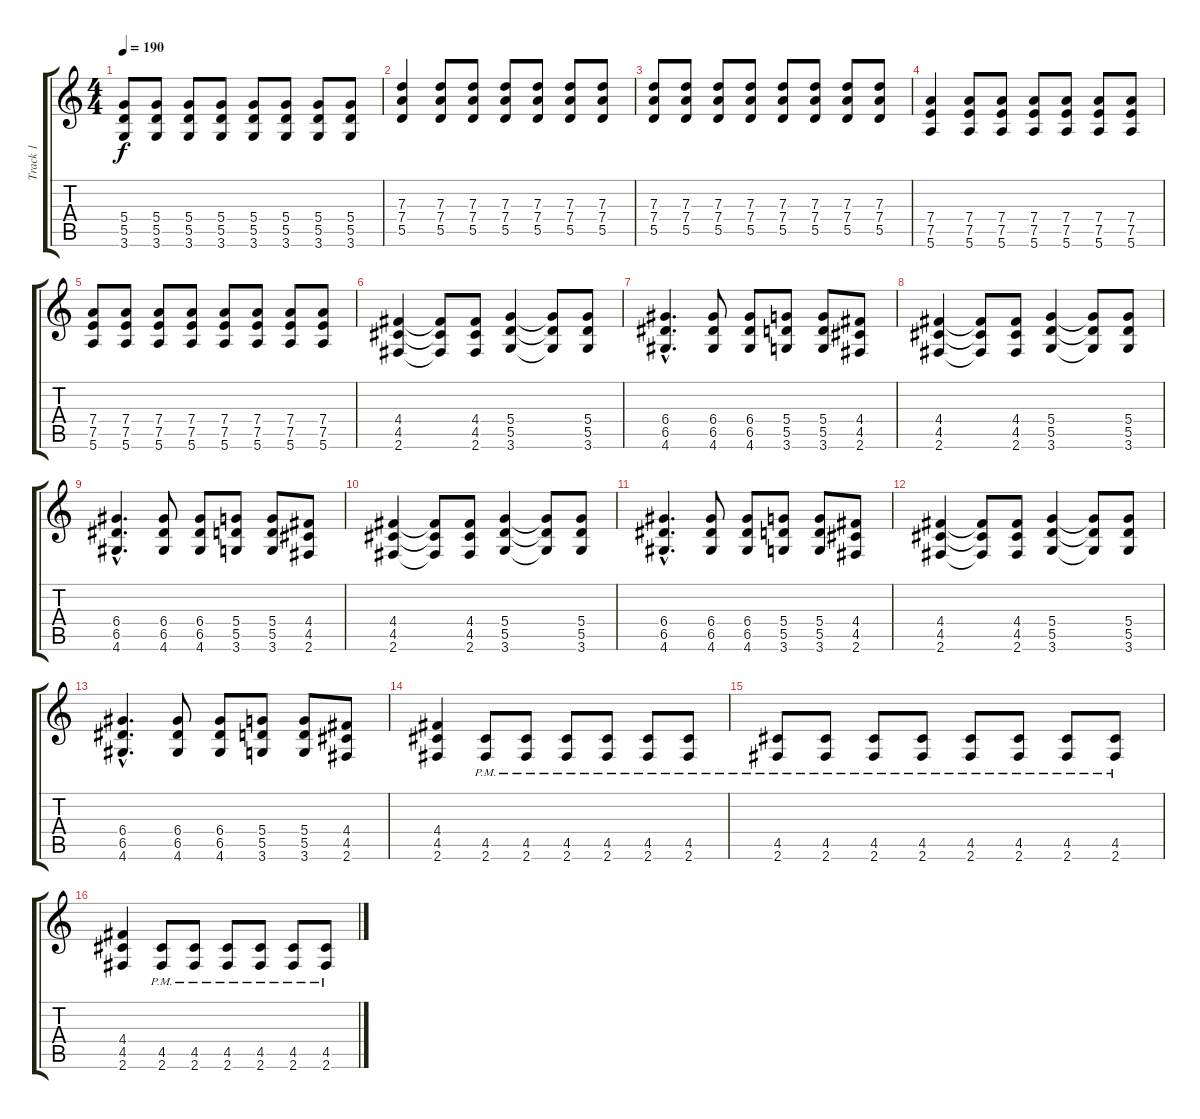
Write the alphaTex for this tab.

\track ("Track 1" "Track 1") {instrument overdrivenguitar}
\staff {score tabs}
\tuning (E4 B3 G3 D3 A2 E2) {hide}
\ts (4 4)
\tempo 190
\clef g2
\ks c
(5.4 5.5 3.6).8{dy f} (5.4 5.5 3.6).8 (5.4 5.5 3.6).8 (5.4 5.5 3.6).8 (5.4 5.5 3.6).8 (5.4 5.5 3.6).8 (5.4 5.5 3.6).8 (5.4 5.5 3.6).8 |
(7.3 7.4 5.5).4 (7.3 7.4 5.5).8 (7.3 7.4 5.5).8 (7.3 7.4 5.5).8 (7.3 7.4 5.5).8 (7.3 7.4 5.5).8 (7.3 7.4 5.5).8 |
(7.3 7.4 5.5).8 (7.3 7.4 5.5).8 (7.3 7.4 5.5).8 (7.3 7.4 5.5).8 (7.3 7.4 5.5).8 (7.3 7.4 5.5).8 (7.3 7.4 5.5).8 (7.3 7.4 5.5).8 |
(7.4 7.5 5.6).4 (7.4 7.5 5.6).8 (7.4 7.5 5.6).8 (7.4 7.5 5.6).8 (7.4 7.5 5.6).8 (7.4 7.5 5.6).8 (7.4 7.5 5.6).8 |
(7.4 7.5 5.6).8 (7.4 7.5 5.6).8 (7.4 7.5 5.6).8 (7.4 7.5 5.6).8 (7.4 7.5 5.6).8 (7.4 7.5 5.6).8 (7.4 7.5 5.6).8 (7.4 7.5 5.6).8 |
(4.4 4.5 2.6).4 (4.4{t} 4.5{t} 2.6{t}).8 (4.4 4.5 2.6).8 (5.4 5.5 3.6).4 (5.4{t} 5.5{t} 3.6{t}).8 (5.4 5.5 3.6).8 |
(6.4{hac} 6.5{hac} 4.6{hac}).4{d} (6.4 6.5 4.6).8 (6.4 6.5 4.6).8 (5.4 5.5 3.6).8 (5.4 5.5 3.6).8 (4.4 4.5 2.6).8 |
(4.4 4.5 2.6).4 (4.4{t} 4.5{t} 2.6{t}).8 (4.4 4.5 2.6).8 (5.4 5.5 3.6).4 (5.4{t} 5.5{t} 3.6{t}).8 (5.4 5.5 3.6).8 |
(6.4{hac} 6.5{hac} 4.6{hac}).4{d} (6.4 6.5 4.6).8 (6.4 6.5 4.6).8 (5.4 5.5 3.6).8 (5.4 5.5 3.6).8 (4.4 4.5 2.6).8 |
(4.4 4.5 2.6).4 (4.4{t} 4.5{t} 2.6{t}).8 (4.4 4.5 2.6).8 (5.4 5.5 3.6).4 (5.4{t} 5.5{t} 3.6{t}).8 (5.4 5.5 3.6).8 |
(6.4{hac} 6.5{hac} 4.6{hac}).4{d} (6.4 6.5 4.6).8 (6.4 6.5 4.6).8 (5.4 5.5 3.6).8 (5.4 5.5 3.6).8 (4.4 4.5 2.6).8 |
(4.4 4.5 2.6).4 (4.4{t} 4.5{t} 2.6{t}).8 (4.4 4.5 2.6).8 (5.4 5.5 3.6).4 (5.4{t} 5.5{t} 3.6{t}).8 (5.4 5.5 3.6).8 |
(6.4{hac} 6.5{hac} 4.6{hac}).4{d} (6.4 6.5 4.6).8 (6.4 6.5 4.6).8 (5.4 5.5 3.6).8 (5.4 5.5 3.6).8 (4.4 4.5 2.6).8 |
(4.4 4.5 2.6).4 (4.5{pm} 2.6).8 (4.5{pm} 2.6).8 (4.5{pm} 2.6).8 (4.5{pm} 2.6).8 (4.5{pm} 2.6).8 (4.5{pm} 2.6).8 |
(4.5{pm} 2.6).8 (4.5{pm} 2.6).8 (4.5{pm} 2.6).8 (4.5{pm} 2.6).8 (4.5{pm} 2.6).8 (4.5{pm} 2.6).8 (4.5{pm} 2.6).8 (4.5{pm} 2.6).8 |
(4.4 4.5 2.6).4 (4.5{pm} 2.6).8 (4.5{pm} 2.6).8 (4.5{pm} 2.6).8 (4.5{pm} 2.6).8 (4.5{pm} 2.6).8 (4.5{pm} 2.6).8
